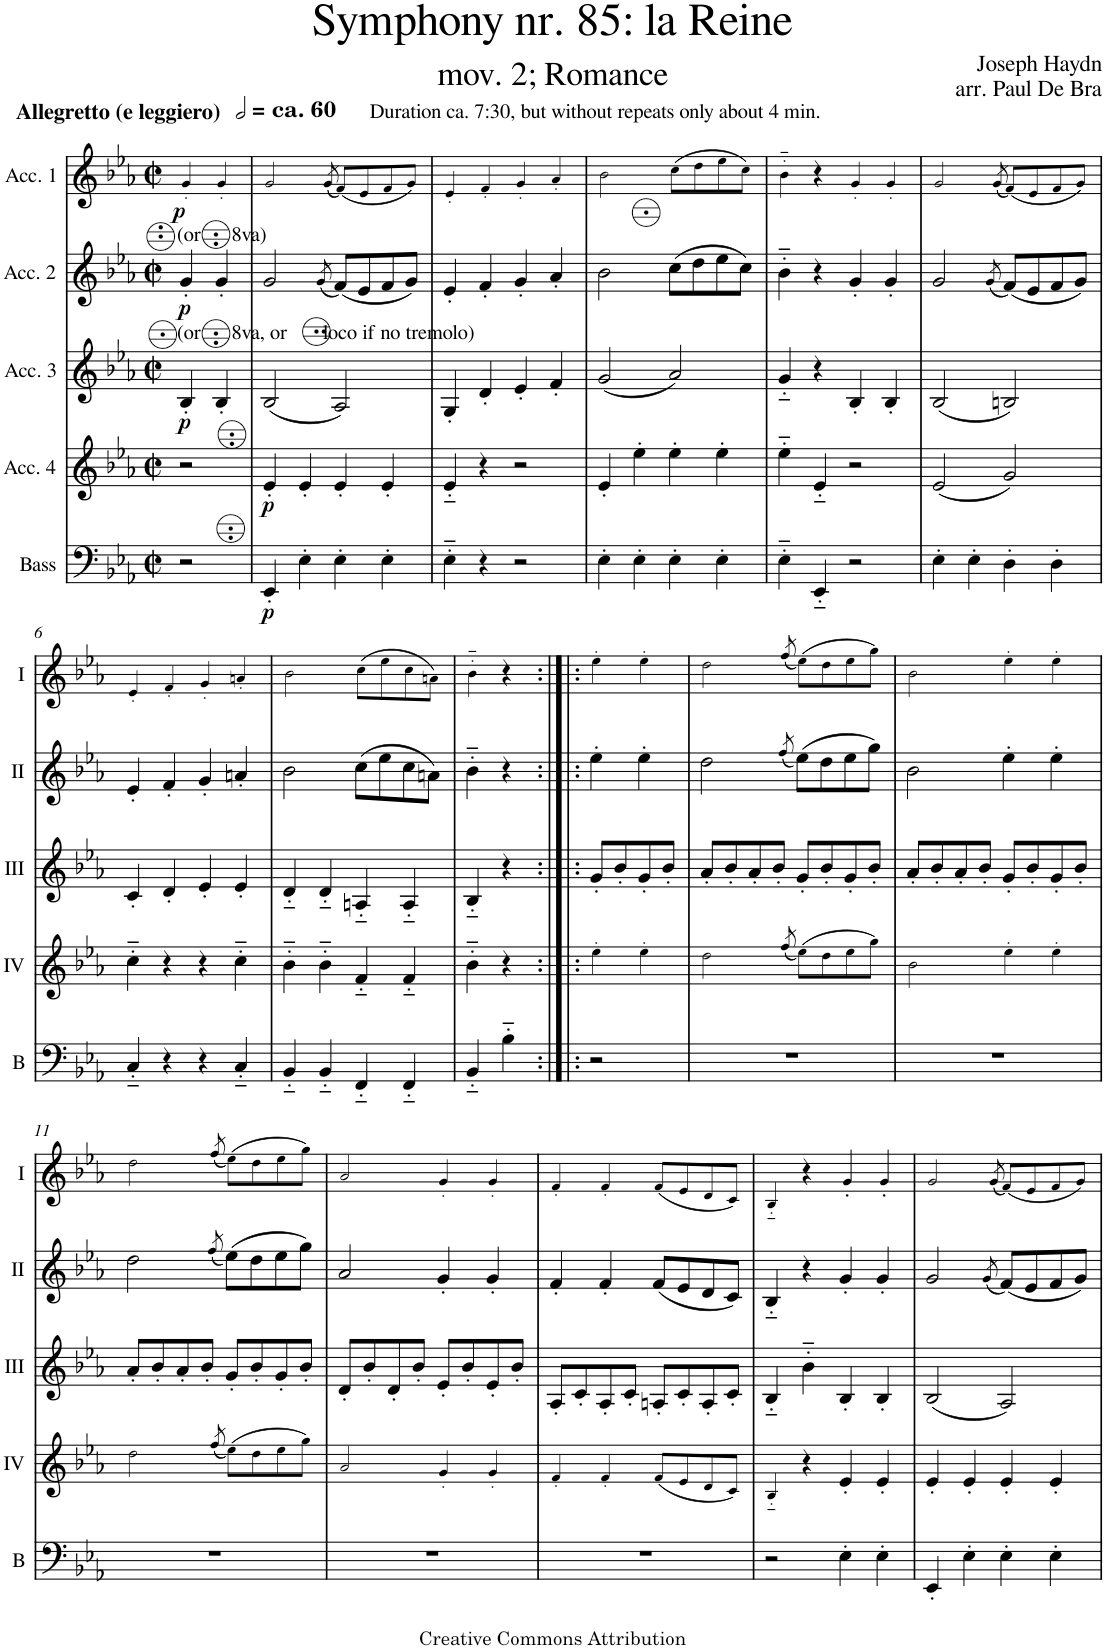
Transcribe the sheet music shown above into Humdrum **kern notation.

**kern	**dynam	**kern	**dynam	**kern	**dynam	**kern	**dynam	**kern	**dynam
*part5	*part5	*part4	*part4	*part3	*part3	*part2	*part2	*part1	*part1
*staff5	*staff5	*staff4	*staff4	*staff3	*staff3	*staff2	*staff2	*staff1	*staff1
*I"Bass	*	*I"Acc. 4	*	*I"Acc. 3	*	*I"Acc. 2	*	*I"Acc. 1	*
*I'B	*	*	*	*	*	*	*	*	*
*clefF4	*	*clefG2	*	*clefG2	*	*clefG2	*	*clefG2	*
*Trd7c12	*	*Trd7c12	*	*	*	*	*	*	*
*k[b-e-a-]	*	*k[b-e-a-]	*	*k[b-e-a-]	*	*k[b-e-a-]	*	*k[b-e-a-]	*
*M2/2	*	*M2/2	*	*M2/2	*	*M2/2	*	*M2/2	*
*met(c|)	*	*met(c|)	*	*met(c|)	*	*met(c|)	*	*met(c|)	*
=	=	=	=	=	=	=	=	=	=
!	!	!	!	!	!	!	!	!LO:TX:a:B:t=ca. 60	!
!	!	!	!	!	!	!	!	!LO:TX:a:B:t=Allegretto (e leggiero)	!
!	!	!	!	!	!	!	!	!LO:TX:a:t=Duration ca. 7&colon;30, but without repeats only about 4 min.	!
!	!	!	!	!	!	!LO:TX:a:t=(or      8va)	!	!	!
!	!	!	!	!LO:TX:a:t=(or      8va, or       loco if no tremolo)	!	!	!	!	!
!	!	!	!	!	!LO:DY:b	!	!LO:DY:b	!	!LO:DY:b
2r	.	2r	.	4B-'/	p	4g'/	p	4g'/	p
.	.	.	.	4B-'/	.	4g'/	.	4g'/	.
=1	=1	=1	=1	=1	=1	=1	=1	=1	=1
!	!LO:DY:b	!	!LO:DY:b	!	!	!	!	!	!
4EE-'/	p	4e-'/	p	(2B-/	.	2g/	.	2g/	.
4E-'\	.	4e-'/	.	.	.	.	.	.	.
.	.	.	.	.	.	(8qg/	.	(8qg/	.
4E-'\	.	4e-'/	.	2A-/)	.	(8f/L)	.	(8f/L)	.
.	.	.	.	.	.	8e-/	.	8e-/	.
4E-'\	.	4e-'/	.	.	.	8f/	.	8f/	.
.	.	.	.	.	.	8g/J)	.	8g/J)	.
=2	=2	=2	=2	=2	=2	=2	=2	=2	=2
4E-'~\	.	4e-'~/	.	4G'/	.	4e-'/	.	4e-'/	.
4r	.	4r	.	4d'/	.	4f'/	.	4f'/	.
2r	.	2r	.	4e-'/	.	4g'/	.	4g'/	.
.	.	.	.	4f'/	.	4a-'/	.	4a-'/	.
=3	=3	=3	=3	=3	=3	=3	=3	=3	=3
4E-'\	.	4e-'/	.	(2g/	.	2b-\	.	2b-\	.
4E-'\	.	4ee-'\	.	.	.	.	.	.	.
4E-'\	.	4ee-'\	.	2a-/)	.	(8cc\L	.	(8cc\L	.
.	.	.	.	.	.	8dd\	.	8dd\	.
4E-'\	.	4ee-'\	.	.	.	8ee-\	.	8ee-\	.
.	.	.	.	.	.	8cc\J)	.	8cc\J)	.
=4	=4	=4	=4	=4	=4	=4	=4	=4	=4
4E-'~\	.	4ee-'~\	.	4g'~/	.	4b-'~\	.	4b-'~\	.
4EE-'~/	.	4e-'~/	.	4r	.	4r	.	4r	.
2r	.	2r	.	4B-'/	.	4g'/	.	4g'/	.
.	.	.	.	4B-'/	.	4g'/	.	4g'/	.
=5	=5	=5	=5	=5	=5	=5	=5	=5	=5
4E-'\	.	(2e-/	.	(2B-/	.	2g/	.	2g/	.
4E-'\	.	.	.	.	.	.	.	.	.
.	.	.	.	.	.	(8qg/	.	(8qg/	.
4D'\	.	2g/)	.	2Bn/)	.	(8f/L)	.	(8f/L)	.
.	.	.	.	.	.	8e-/	.	8e-/	.
4D'\	.	.	.	.	.	8f/	.	8f/	.
.	.	.	.	.	.	8g/J)	.	8g/J)	.
!!LO:LB:g=z
=6	=6	=6	=6	=6	=6	=6	=6	=6	=6
4C'~/	.	4cc'~\	.	4c'/	.	4e-'/	.	4e-'/	.
4r	.	4r	.	4d'/	.	4f'/	.	4f'/	.
4r	.	4r	.	4e-'/	.	4g'/	.	4g'/	.
4C'~/	.	4cc'~\	.	4e-'/	.	4an'/	.	4an'/	.
=7	=7	=7	=7	=7	=7	=7	=7	=7	=7
4BB-'~/	.	4b-'~\	.	4d'~/	.	2b-\	.	2b-\	.
4BB-'~/	.	4b-'~\	.	4d'~/	.	.	.	.	.
4FF'~/	.	4f'~/	.	4An'~/	.	(8cc\L	.	(8cc\L	.
.	.	.	.	.	.	8ee-\	.	8ee-\	.
4FF'~/	.	4f'~/	.	4A'~/	.	8cc\	.	8cc\	.
.	.	.	.	.	.	8an\J)	.	8an\J)	.
=8	=8	=8	=8	=8	=8	=8	=8	=8	=8
4BB-'~/	.	4b-'~\	.	4B-'~/	.	4b-'~\	.	4b-'~\	.
4B-'~\	.	4r	.	4r	.	4r	.	4r	.
=8X1:|!|:	=8X1:|!|:	=8X1:|!|:	=8X1:|!|:	=8X1:|!|:	=8X1:|!|:	=8X1:|!|:	=8X1:|!|:	=8X1:|!|:	=8X1:|!|:
2r	.	4ee-'\	.	8g'/L	.	4ee-'\	.	4ee-'\	.
.	.	.	.	8b-'/	.	.	.	.	.
.	.	4ee-'\	.	8g'/	.	4ee-'\	.	4ee-'\	.
.	.	.	.	8b-'/J	.	.	.	.	.
=9	=9	=9	=9	=9	=9	=9	=9	=9	=9
1r	.	2dd\	.	8a-'/L	.	2dd\	.	2dd\	.
.	.	.	.	8b-'/	.	.	.	.	.
.	.	.	.	8a-'/	.	.	.	.	.
.	.	.	.	8b-'/J	.	.	.	.	.
.	.	(8qff/	.	.	.	(8qff/	.	(8qff/	.
.	.	(8ee-\L)	.	8g'/L	.	(8ee-\L)	.	(8ee-\L)	.
.	.	8dd\	.	8b-'/	.	8dd\	.	8dd\	.
.	.	8ee-\	.	8g'/	.	8ee-\	.	8ee-\	.
.	.	8gg\J)	.	8b-'/J	.	8gg\J)	.	8gg\J)	.
=10	=10	=10	=10	=10	=10	=10	=10	=10	=10
1r	.	2b-\	.	8a-'/L	.	2b-\	.	2b-\	.
.	.	.	.	8b-'/	.	.	.	.	.
.	.	.	.	8a-'/	.	.	.	.	.
.	.	.	.	8b-'/J	.	.	.	.	.
.	.	4ee-'\	.	8g'/L	.	4ee-'\	.	4ee-'\	.
.	.	.	.	8b-'/	.	.	.	.	.
.	.	4ee-'\	.	8g'/	.	4ee-'\	.	4ee-'\	.
.	.	.	.	8b-'/J	.	.	.	.	.
!!LO:LB:g=z
=11	=11	=11	=11	=11	=11	=11	=11	=11	=11
1r	.	2dd\	.	8a-'/L	.	2dd\	.	2dd\	.
.	.	.	.	8b-'/	.	.	.	.	.
.	.	.	.	8a-'/	.	.	.	.	.
.	.	.	.	8b-'/J	.	.	.	.	.
.	.	(8qff/	.	.	.	(8qff/	.	(8qff/	.
.	.	(8ee-\L)	.	8g'/L	.	(8ee-\L)	.	(8ee-\L)	.
.	.	8dd\	.	8b-'/	.	8dd\	.	8dd\	.
.	.	8ee-\	.	8g'/	.	8ee-\	.	8ee-\	.
.	.	8gg\J)	.	8b-'/J	.	8gg\J)	.	8gg\J)	.
=12	=12	=12	=12	=12	=12	=12	=12	=12	=12
1r	.	2a-/	.	8d'/L	.	2a-/	.	2a-/	.
.	.	.	.	8b-'/	.	.	.	.	.
.	.	.	.	8d'/	.	.	.	.	.
.	.	.	.	8b-'/J	.	.	.	.	.
.	.	4g'/	.	8e-'/L	.	4g'/	.	4g'/	.
.	.	.	.	8b-'/	.	.	.	.	.
.	.	4g'/	.	8e-'/	.	4g'/	.	4g'/	.
.	.	.	.	8b-'/J	.	.	.	.	.
=13	=13	=13	=13	=13	=13	=13	=13	=13	=13
1r	.	4f'/	.	8A-'/L	.	4f'/	.	4f'/	.
.	.	.	.	8c'/	.	.	.	.	.
.	.	4f'/	.	8A-'/	.	4f'/	.	4f'/	.
.	.	.	.	8c'/J	.	.	.	.	.
.	.	(8f/L	.	8An'/L	.	(8f/L	.	(8f/L	.
.	.	8e-/	.	8c'/	.	8e-/	.	8e-/	.
.	.	8d/	.	8A'/	.	8d/	.	8d/	.
.	.	8c/J)	.	8c'/J	.	8c/J)	.	8c/J)	.
=14	=14	=14	=14	=14	=14	=14	=14	=14	=14
2r	.	4B-'~/	.	4B-'~/	.	4B-'~/	.	4B-'~/	.
.	.	4r	.	4b-'~\	.	4r	.	4r	.
4E-'\	.	4e-'/	.	4B-'/	.	4g'/	.	4g'/	.
4E-'\	.	4e-'/	.	4B-'/	.	4g'/	.	4g'/	.
=15	=15	=15	=15	=15	=15	=15	=15	=15	=15
4EE-'/	.	4e-'/	.	(2B-/	.	2g/	.	2g/	.
4E-'\	.	4e-'/	.	.	.	.	.	.	.
.	.	.	.	.	.	(8qg/	.	(8qg/	.
4E-'\	.	4e-'/	.	2A-/)	.	(8f/L)	.	(8f/L)	.
.	.	.	.	.	.	8e-/	.	8e-/	.
4E-'\	.	4e-'/	.	.	.	8f/	.	8f/	.
.	.	.	.	.	.	8g/J)	.	8g/J)	.
=	=	=	=	=	=	=	=	=	=
*-	*-	*-	*-	*-	*-	*-	*-	*-	*-
